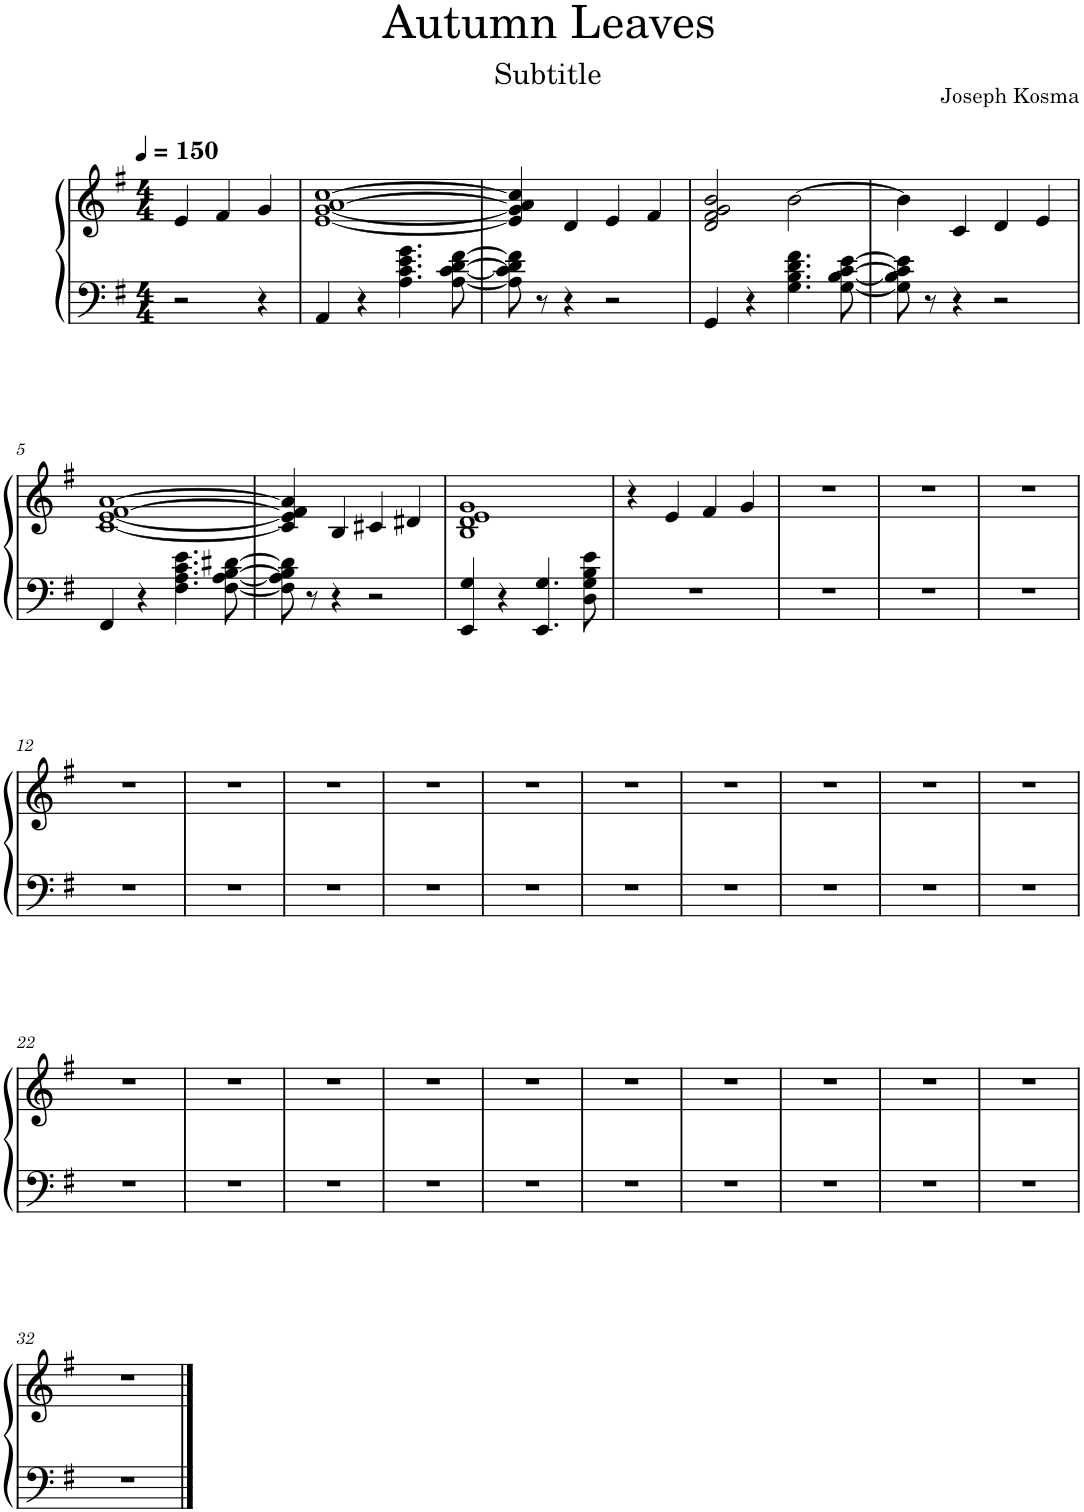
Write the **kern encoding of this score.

**kern	**kern
*part1	*part1
*staff2	*staff1
*I"Piano	*
*I'Pno.	*
*clefF4	*clefG2
*k[f#]	*k[f#]
*M4/4	*M4/4
*MM150	*MM150
=	=
2r	4e/
.	4f#/
4r	4g/
=1	=1
4AA/	[1e [1g [1a [1cc
4r	.
4.A\ 4.c\ 4.e\ 4.g\	.
[8A\ [8c\ [8d\ [8f#\	.
=2	=2
8A\] 8c\] 8d\] 8f#\]	4e/] 4g/] 4a/] 4cc/]
8r	.
4r	4d/
2r	4e/
.	4f#/
=3	=3
4GG/	2d/ 2f#/ 2g/ 2b/
4r	.
4.G\ 4.B\ 4.d\ 4.f#\	[2b\
[8G\ [8B\ [8c\ [8e\	.
=4	=4
8G\] 8B\] 8c\] 8e\]	4b\]
8r	.
4r	4c/
2r	4d/
.	4e/
!!LO:LB:g=z
=5	=5
4FF#/	[1c [1e [1f# [1a
4r	.
4.F#\ 4.A\ 4.c\ 4.e\	.
[8F#\ [8A\ [8B\ [8d#X\	.
=6	=6
8F#\] 8A\] 8B\] 8d#\]	4c/] 4e/] 4f#/] 4a/]
8r	.
4r	4B/
2r	4c#X/
.	4d#X/
=7	=7
4EE/ 4G/	1B 1d 1e 1g
4r	.
4.EE/ 4.G/	.
8D\ 8G\ 8B\ 8e\	.
=8	=8
1r	4r
.	4e/
.	4f#/
.	4g/
=9	=9
1r	1r
=10	=10
1r	1r
=11	=11
1r	1r
!!LO:LB:g=z
=12	=12
1r	1r
=13	=13
1r	1r
=14	=14
1r	1r
=15	=15
1r	1r
=16	=16
1r	1r
=17	=17
1r	1r
=18	=18
1r	1r
=19	=19
1r	1r
=20	=20
1r	1r
=21	=21
1r	1r
!!LO:LB:g=z
=22	=22
1r	1r
=23	=23
1r	1r
=24	=24
1r	1r
=25	=25
1r	1r
=26	=26
1r	1r
=27	=27
1r	1r
=28	=28
1r	1r
=29	=29
1r	1r
=30	=30
1r	1r
=31	=31
1r	1r
!!LO:LB:g=z
=32	=32
1r	1r
==	==
*-	*-
